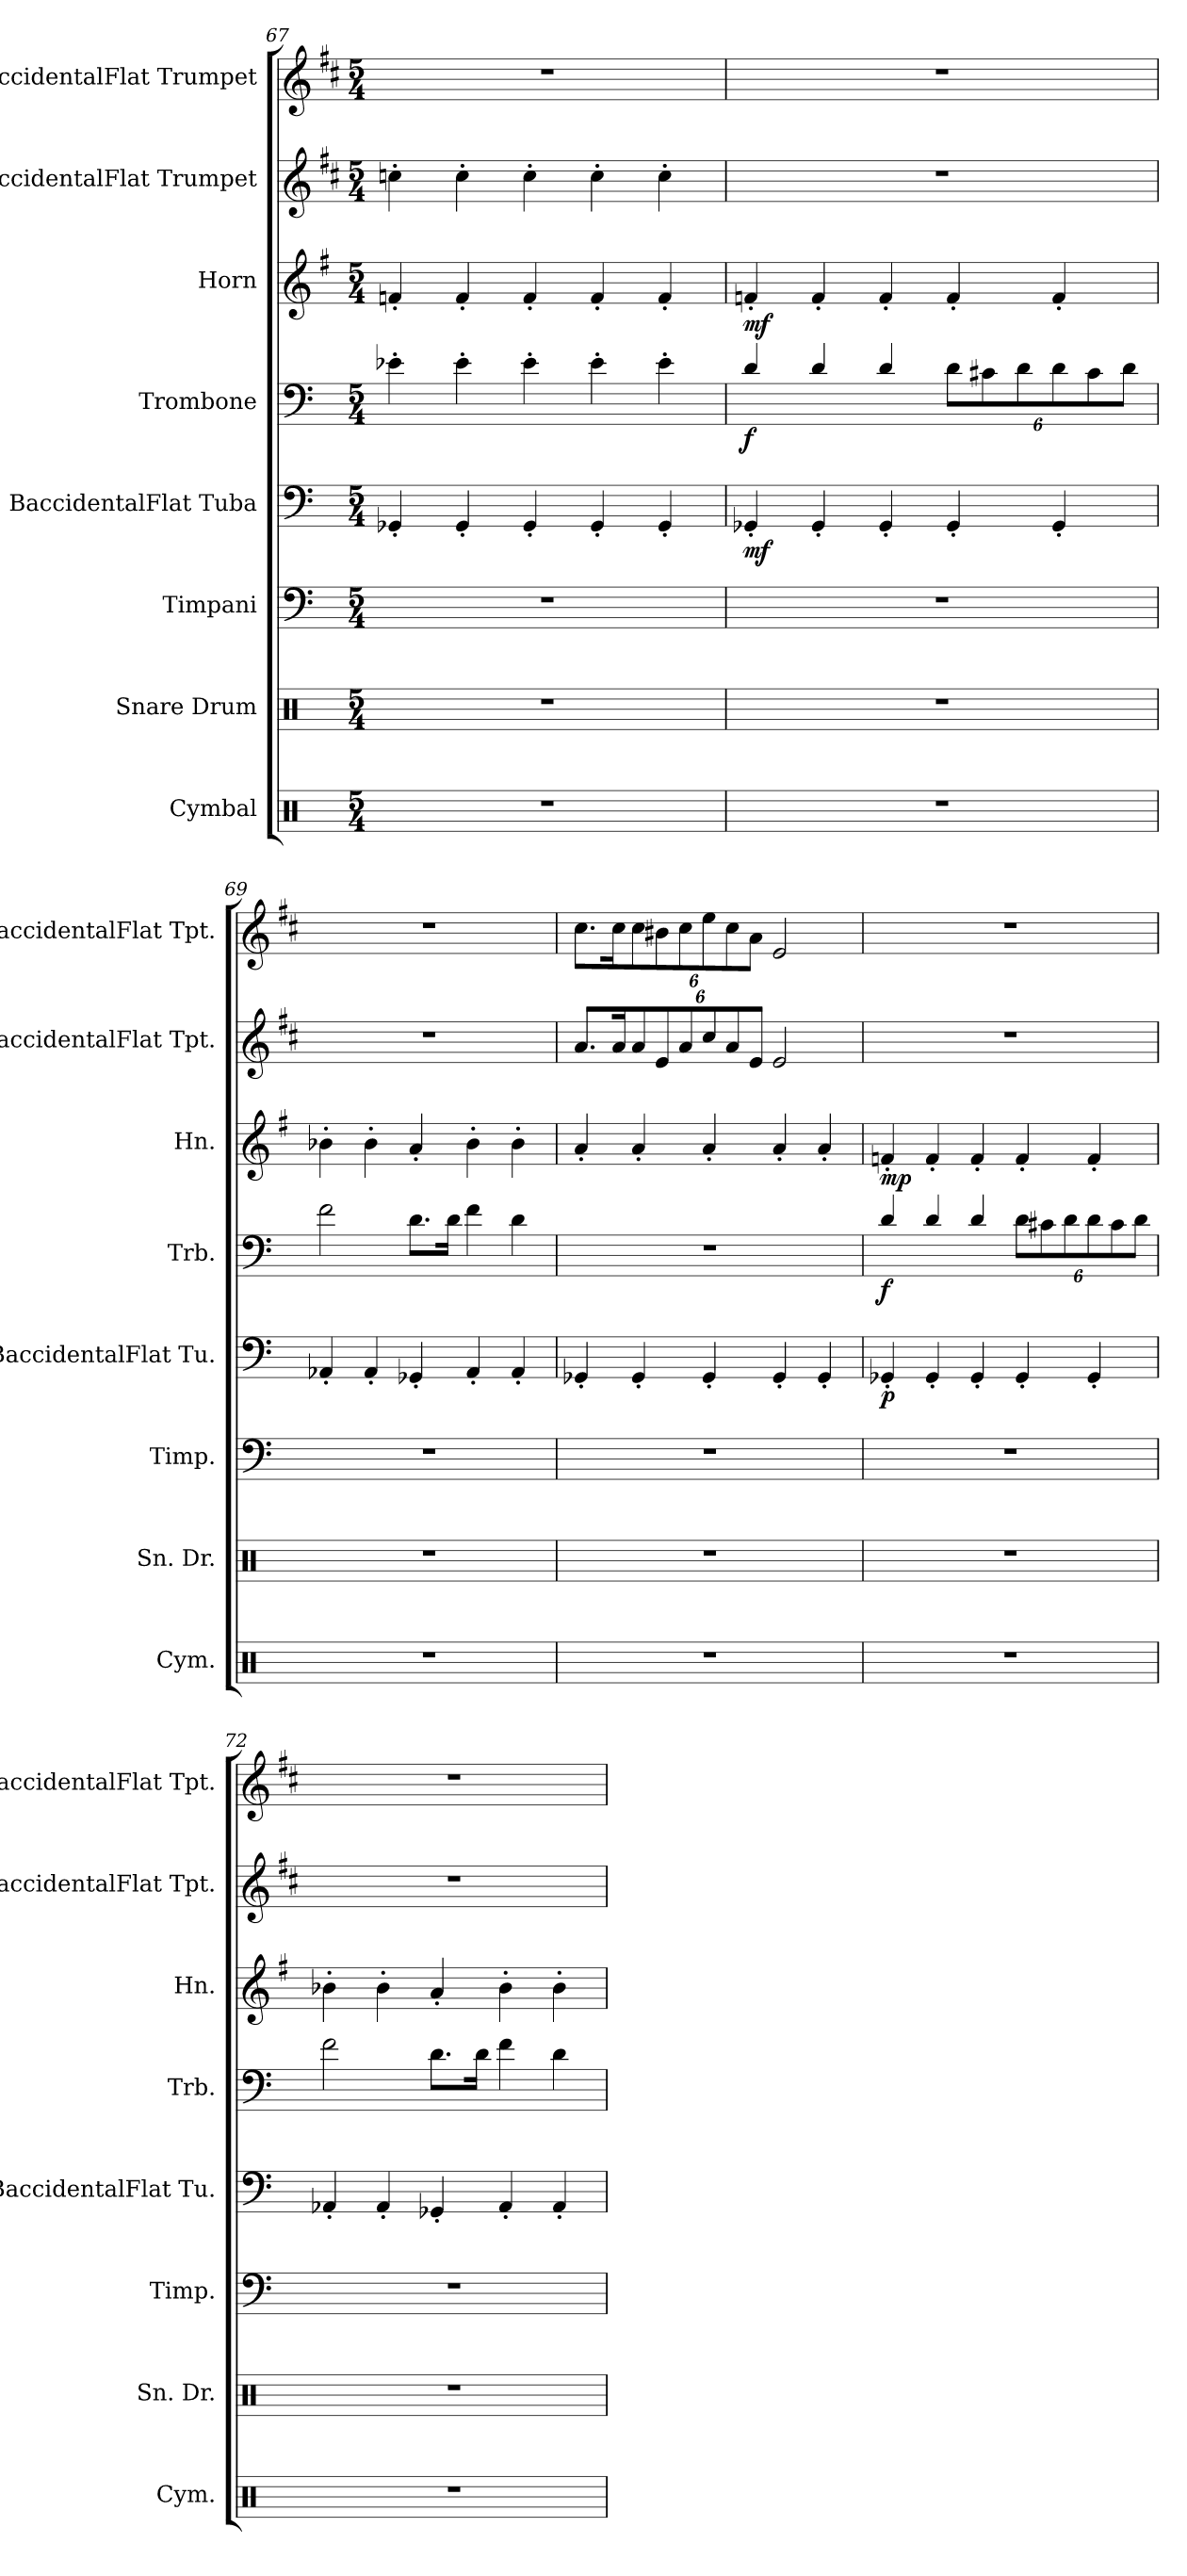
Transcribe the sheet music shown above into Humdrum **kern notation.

**kern	**kern	**kern	**kern	**dynam	**kern	**dynam	**kern	**dynam	**kern	**kern
*part8	*part7	*part6	*part5	*part5	*part4	*part4	*part3	*part3	*part2	*part1
*staff8	*staff7	*staff6	*staff5	*staff5	*staff4	*staff4	*staff3	*staff3	*staff2	*staff1
*I"Cymbal	*I"Snare Drum	*I"Timpani	*I"BaccidentalFlat Tuba	*	*I"Trombone	*	*I"Horn	*	*I"BaccidentalFlat Trumpet	*I"BaccidentalFlat Trumpet
*I'Cym.	*I'Sn. Dr.	*I'Timp.	*I'BaccidentalFlat Tu.	*	*I'Trb.	*	*I'Hn.	*	*I'BaccidentalFlat Tpt.	*I'BaccidentalFlat Tpt.
*clefX	*clefX	*clefF4	*clefF4	*	*clefF4	*	*clefG2	*	*clefG2	*clefG2
*	*	*	*	*	*	*	*ITrd4c7	*	*ITrd1c2	*ITrd1c2
*k[]	*k[]	*k[]	*k[]	*	*k[]	*	*k[]	*	*k[]	*k[]
*M5/4	*M5/4	*M5/4	*M5/4	*	*M5/4	*	*M5/4	*	*M5/4	*M5/4
=67	=67	=67	=67	=67	=67	=67	=67	=67	=67	=67
4%5r	4%5r	4%5r	4GG-X'/	.	4e-X'\	.	4B-X'/	.	4b-X'\	4%5r
.	.	.	4GG-'/	.	4e-'\	.	4B-'/	.	4b-'\	.
.	.	.	4GG-'/	.	4e-'\	.	4B-'/	.	4b-'\	.
.	.	.	4GG-'/	.	4e-'\	.	4B-'/	.	4b-'\	.
.	.	.	4GG-'/	.	4e-'\	.	4B-'/	.	4b-'\	.
=68	=68	=68	=68	=68	=68	=68	=68	=68	=68	=68
!	!	!	!	!LO:DY:b	!	!LO:DY:b	!	!LO:DY:b	!	!
4%5r	4%5r	4%5r	4GG-X'/	mf	4d/	f	4B-X'/	mf	4%5r	4%5r
.	.	.	4GG-'/	.	4d/	.	4B-'/	.	.	.
.	.	.	4GG-'/	.	4d/	.	4B-'/	.	.	.
*	*	*	*	*	*Xbrackettup	*	*	*	*	*
.	.	.	4GG-'/	.	12d\L	.	4B-'/	.	.	.
.	.	.	.	.	12c#X\	.	.	.	.	.
.	.	.	.	.	12d\	.	.	.	.	.
.	.	.	4GG-'/	.	12d\	.	4B-'/	.	.	.
.	.	.	.	.	12c#\	.	.	.	.	.
.	.	.	.	.	12d\J	.	.	.	.	.
!!LO:LB:g=z
=69	=69	=69	=69	=69	=69	=69	=69	=69	=69	=69
4%5r	4%5r	4%5r	4AA-X'/	.	2f\	.	4e-X'\	.	4%5r	4%5r
.	.	.	4AA-'/	.	.	.	4e-'\	.	.	.
.	.	.	4GG-X'/	.	8.d\L	.	4d'/	.	.	.
.	.	.	.	.	16d\Jk	.	.	.	.	.
.	.	.	4AA-'/	.	4f\	.	4e-'\	.	.	.
.	.	.	4AA-'/	.	4d\	.	4e-'\	.	.	.
=70	=70	=70	=70	=70	=70	=70	=70	=70	=70	=70
4%5r	4%5r	4%5r	4GG-X'/	.	4%5r	.	4d'/	.	8.g/L	8.b\L
.	.	.	.	.	.	.	.	.	16g/K	16b\K
*	*	*	*	*	*	*	*	*	*Xbrackettup	*Xbrackettup
.	.	.	4GG-'/	.	.	.	4d'/	.	12g/	12b\
.	.	.	.	.	.	.	.	.	12d/	12a#X\
.	.	.	.	.	.	.	.	.	12g/	12b\
.	.	.	4GG-'/	.	.	.	4d'/	.	12b/	12dd\
.	.	.	.	.	.	.	.	.	12g/	12b\
.	.	.	.	.	.	.	.	.	12d/J	12g\J
.	.	.	4GG-'/	.	.	.	4d'/	.	2d/	2d/
.	.	.	4GG-'/	.	.	.	4d'/	.	.	.
=71	=71	=71	=71	=71	=71	=71	=71	=71	=71	=71
!	!	!	!	!LO:DY:b	!	!LO:DY:b	!	!LO:DY:b	!	!
4%5r	4%5r	4%5r	4GG-X'/	p	4d/	f	4B-X'/	mp	4%5r	4%5r
.	.	.	4GG-'/	.	4d/	.	4B-'/	.	.	.
.	.	.	4GG-'/	.	4d/	.	4B-'/	.	.	.
.	.	.	4GG-'/	.	12d\L	.	4B-'/	.	.	.
.	.	.	.	.	12c#X\	.	.	.	.	.
.	.	.	.	.	12d\	.	.	.	.	.
.	.	.	4GG-'/	.	12d\	.	4B-'/	.	.	.
.	.	.	.	.	12c#\	.	.	.	.	.
.	.	.	.	.	12d\J	.	.	.	.	.
=72	=72	=72	=72	=72	=72	=72	=72	=72	=72	=72
4%5r	4%5r	4%5r	4AA-X'/	.	2f\	.	4e-X'\	.	4%5r	4%5r
.	.	.	4AA-'/	.	.	.	4e-'\	.	.	.
.	.	.	4GG-X'/	.	8.d\L	.	4d'/	.	.	.
.	.	.	.	.	16d\Jk	.	.	.	.	.
.	.	.	4AA-'/	.	4f\	.	4e-'\	.	.	.
.	.	.	4AA-'/	.	4d\	.	4e-'\	.	.	.
=	=	=	=	=	=	=	=	=	=	=
*-	*-	*-	*-	*-	*-	*-	*-	*-	*-	*-
